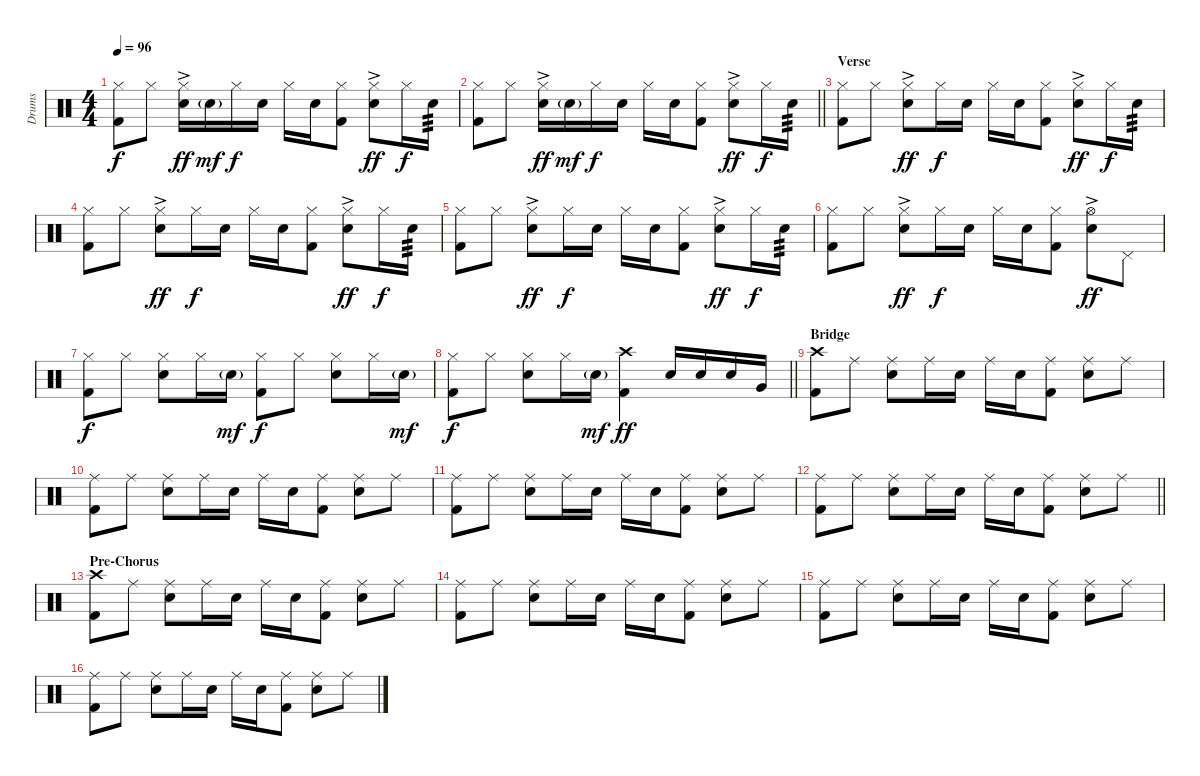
\track ("Drums" "Drums") {instrument percussion}
\staff {score}
\articulation defaults
\ts (4 4)
\tempo 96
\clef neutral
\ks c
("Hi-Hat (closed)" "Kick (hit) 2").8{dy f} "Hi-Hat (closed)".8 ("Hi-Hat (closed)"{ac} "Electric Snare (hit)"{ac}).16{dy ff} "Electric Snare (hit)"{g}.16{dy mf} "Hi-Hat (closed)".16{dy f} "Electric Snare (hit)".16 "Hi-Hat (closed)".16 "Electric Snare (hit)".16 ("Hi-Hat (closed)" "Kick (hit) 2").8 ("Hi-Hat (closed)"{ac} "Electric Snare (hit)"{ac}).8{dy ff} "Hi-Hat (closed)".16{dy f} "Electric Snare (hit)".16{tp 3} |
\barLineRight lightlight
("Hi-Hat (closed)" "Kick (hit) 2").8 "Hi-Hat (closed)".8 ("Hi-Hat (closed)"{ac} "Electric Snare (hit)"{ac}).16{dy ff} "Electric Snare (hit)"{g}.16{dy mf} "Hi-Hat (closed)".16{dy f} "Electric Snare (hit)".16 "Hi-Hat (closed)".16 "Electric Snare (hit)".16 ("Hi-Hat (closed)" "Kick (hit) 2").8 ("Hi-Hat (closed)"{ac} "Electric Snare (hit)"{ac}).8{dy ff} "Hi-Hat (closed)".16{dy f} "Electric Snare (hit)".16{tp 3} |
\section ("" "Verse")
("Hi-Hat (closed)" "Kick (hit) 2").8 "Hi-Hat (closed)".8 ("Hi-Hat (closed)"{ac} "Electric Snare (hit)"{ac}).8{dy ff} "Hi-Hat (closed)".16{dy f} "Electric Snare (hit)".16 "Hi-Hat (closed)".16 "Electric Snare (hit)".16 ("Hi-Hat (closed)" "Kick (hit) 2").8 ("Hi-Hat (closed)"{ac} "Electric Snare (hit)"{ac}).8{dy ff} "Hi-Hat (closed)".16{dy f} "Electric Snare (hit)".16{tp 3} |
("Hi-Hat (closed)" "Kick (hit) 2").8 "Hi-Hat (closed)".8 ("Hi-Hat (closed)"{ac} "Electric Snare (hit)"{ac}).8{dy ff} "Hi-Hat (closed)".16{dy f} "Electric Snare (hit)".16 "Hi-Hat (closed)".16 "Electric Snare (hit)".16 ("Hi-Hat (closed)" "Kick (hit) 2").8 ("Hi-Hat (closed)"{ac} "Electric Snare (hit)"{ac}).8{dy ff} "Hi-Hat (closed)".16{dy f} "Electric Snare (hit)".16{tp 3} |
("Hi-Hat (closed)" "Kick (hit) 2").8 "Hi-Hat (closed)".8 ("Hi-Hat (closed)"{ac} "Electric Snare (hit)"{ac}).8{dy ff} "Hi-Hat (closed)".16{dy f} "Electric Snare (hit)".16 "Hi-Hat (closed)".16 "Electric Snare (hit)".16 ("Hi-Hat (closed)" "Kick (hit) 2").8 ("Hi-Hat (closed)"{ac} "Electric Snare (hit)"{ac}).8{dy ff} "Hi-Hat (closed)".16{dy f} "Electric Snare (hit)".16{tp 3} |
("Hi-Hat (closed)" "Kick (hit) 2").8 "Hi-Hat (closed)".8 ("Hi-Hat (closed)"{ac} "Electric Snare (hit)"{ac}).8{dy ff} "Hi-Hat (closed)".16{dy f} "Electric Snare (hit)".16 "Hi-Hat (closed)".16 "Electric Snare (hit)".16 ("Hi-Hat (closed)" "Kick (hit) 2").8 ("Hi-Hat (open)"{ac} "Electric Snare (hit)"{ac}).8{dy ff} "Pedal Hi-Hat (hit)".8 |
("Hi-Hat (closed)" "Kick (hit) 2").8{dy f} "Hi-Hat (closed)".8 ("Hi-Hat (closed)" "Electric Snare (hit)").8 "Hi-Hat (closed)".16 "Electric Snare (hit)"{g}.16{dy mf} ("Hi-Hat (closed)" "Kick (hit) 2").8{dy f} "Hi-Hat (closed)".8 ("Hi-Hat (closed)" "Electric Snare (hit)").8 "Hi-Hat (closed)".16 "Electric Snare (hit)"{g}.16{dy mf} |
\barLineRight lightlight
("Hi-Hat (closed)" "Kick (hit) 2").8{dy f} "Hi-Hat (closed)".8 ("Hi-Hat (closed)" "Electric Snare (hit)").8 "Hi-Hat (closed)".16 "Electric Snare (hit)"{g}.16{dy mf} ("Crash high (hit)" "Kick (hit) 2").4{dy ff} "Electric Snare (hit)".16 "Electric Snare (hit)".16 "Electric Snare (hit)".16 "Very Low Tom (hit)".16 |
\section ("" "Bridge")
("Crash high (hit)" "Kick (hit) 2").8 "Ride (middle)".8 ("Ride (middle)" "Electric Snare (hit)").8 "Ride (middle)".16 "Electric Snare (hit)".16 "Ride (middle)".16 "Electric Snare (hit)".16 ("Ride (middle)" "Kick (hit) 2").8 ("Ride (middle)" "Electric Snare (hit)").8 "Ride (middle)".8 |
("Ride (middle)" "Kick (hit) 2").8 "Ride (middle)".8 ("Ride (middle)" "Electric Snare (hit)").8 "Ride (middle)".16 "Electric Snare (hit)".16 "Ride (middle)".16 "Electric Snare (hit)".16 ("Ride (middle)" "Kick (hit) 2").8 ("Ride (middle)" "Electric Snare (hit)").8 "Ride (middle)".8 |
("Ride (middle)" "Kick (hit) 2").8 "Ride (middle)".8 ("Ride (middle)" "Electric Snare (hit)").8 "Ride (middle)".16 "Electric Snare (hit)".16 "Ride (middle)".16 "Electric Snare (hit)".16 ("Ride (middle)" "Kick (hit) 2").8 ("Ride (middle)" "Electric Snare (hit)").8 "Ride (middle)".8 |
\barLineRight lightlight
("Ride (middle)" "Kick (hit) 2").8 "Ride (middle)".8 ("Ride (middle)" "Electric Snare (hit)").8 "Ride (middle)".16 "Electric Snare (hit)".16 "Ride (middle)".16 "Electric Snare (hit)".16 ("Ride (middle)" "Kick (hit) 2").8 ("Ride (middle)" "Electric Snare (hit)").8 "Ride (middle)".8 |
\section ("" "Pre-Chorus")
("Crash high (hit)" "Kick (hit) 2").8 "Ride (middle)".8 ("Ride (middle)" "Electric Snare (hit)").8 "Ride (middle)".16 "Electric Snare (hit)".16 "Ride (middle)".16 "Electric Snare (hit)".16 ("Ride (middle)" "Kick (hit) 2").8 ("Ride (middle)" "Electric Snare (hit)").8 "Ride (middle)".8 |
("Ride (middle)" "Kick (hit) 2").8 "Ride (middle)".8 ("Ride (middle)" "Electric Snare (hit)").8 "Ride (middle)".16 "Electric Snare (hit)".16 "Ride (middle)".16 "Electric Snare (hit)".16 ("Ride (middle)" "Kick (hit) 2").8 ("Ride (middle)" "Electric Snare (hit)").8 "Ride (middle)".8 |
("Ride (middle)" "Kick (hit) 2").8 "Ride (middle)".8 ("Ride (middle)" "Electric Snare (hit)").8 "Ride (middle)".16 "Electric Snare (hit)".16 "Ride (middle)".16 "Electric Snare (hit)".16 ("Ride (middle)" "Kick (hit) 2").8 ("Ride (middle)" "Electric Snare (hit)").8 "Ride (middle)".8 |
("Ride (middle)" "Kick (hit) 2").8 "Ride (middle)".8 ("Ride (middle)" "Electric Snare (hit)").8 "Ride (middle)".16 "Electric Snare (hit)".16 "Ride (middle)".16 "Electric Snare (hit)".16 ("Ride (middle)" "Kick (hit) 2").8 ("Ride (middle)" "Electric Snare (hit)").8 "Ride (middle)".8
